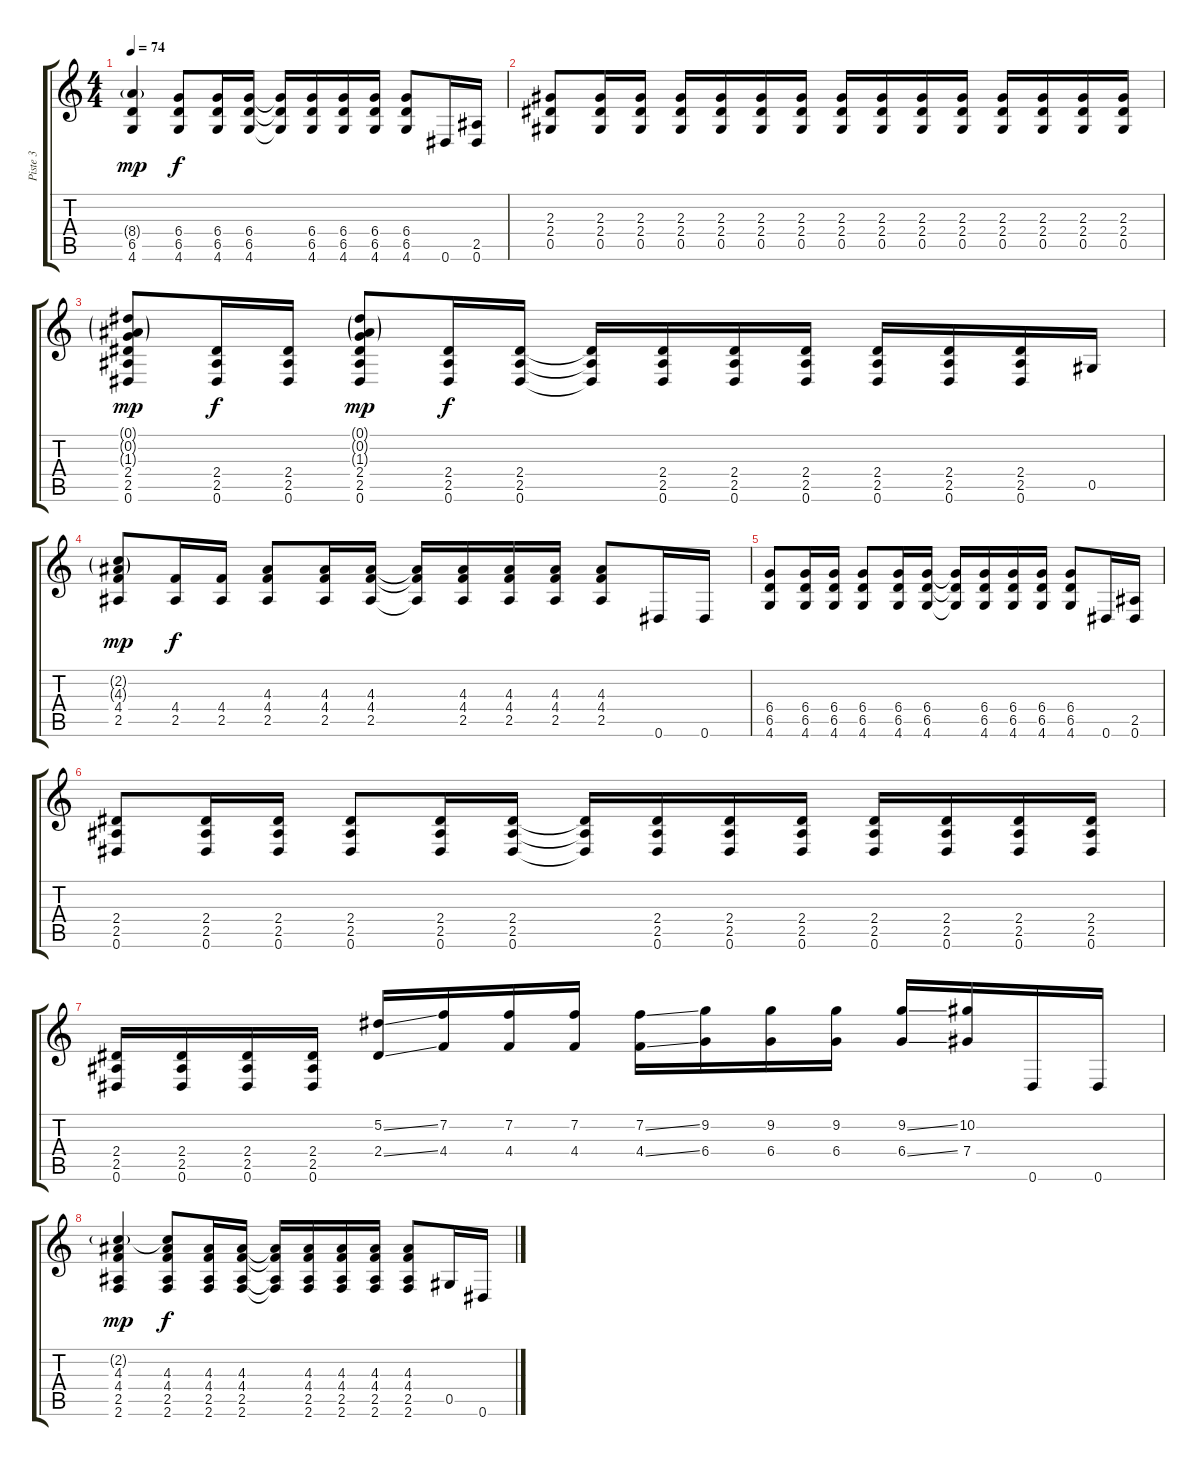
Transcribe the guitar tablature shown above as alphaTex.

\track ("Piste 3" "Piste 3") {instrument distortionguitar}
\staff {score tabs}
\tuning (Eb4 Bb3 Gb3 Db3 Ab2 Eb2) {hide}
\ts (4 4)
\tempo 74
\clef g2
\ks c
(8.4{g} 6.5 4.6).4{dy mp} (6.4 6.5 4.6).8{dy f} (6.4 6.5 4.6).16 (6.4 6.5 4.6).16 (6.4{t} 6.5{t} 4.6{t}).16 (6.4 6.5 4.6).16 (6.4 6.5 4.6).16 (6.4 6.5 4.6).16 (6.4 6.5 4.6).8 0.6.16 (2.5 0.6).16 |
(2.3 2.4 0.5).8 (2.3 2.4 0.5).16 (2.3 2.4 0.5).16 (2.3 2.4 0.5).16 (2.3 2.4 0.5).16 (2.3 2.4 0.5).16 (2.3 2.4 0.5).16 (2.3 2.4 0.5).16 (2.3 2.4 0.5).16 (2.3 2.4 0.5).16 (2.3 2.4 0.5).16 (2.3 2.4 0.5).16 (2.3 2.4 0.5).16 (2.3 2.4 0.5).16 (2.3 2.4 0.5).16 |
(0.1{g} 0.2{g} 1.3{g} 2.4 2.5 0.6).8{dy mp} (2.4 2.5 0.6).16{dy f} (2.4 2.5 0.6).16 (0.1{g} 0.2{g} 1.3{g} 2.4 2.5 0.6).8{dy mp} (2.4 2.5 0.6).16{dy f} (2.4 2.5 0.6).16 (2.4{t} 2.5{t} 0.6{t}).16 (2.4 2.5 0.6).16 (2.4 2.5 0.6).16 (2.4 2.5 0.6).16 (2.4 2.5 0.6).16 (2.4 2.5 0.6).16 (2.4 2.5 0.6).16 0.5.16 |
(2.2{g} 4.3{g} 4.4 2.5).8{dy mp} (4.4 2.5).16{dy f} (4.4 2.5).16 (4.3 4.4 2.5).8 (4.3 4.4 2.5).16 (4.3 4.4 2.5).16 (4.3{t} 4.4{t} 2.5{t}).16 (4.3 4.4 2.5).16 (4.3 4.4 2.5).16 (4.3 4.4 2.5).16 (4.3 4.4 2.5).8 0.6.16 0.6.16 |
(6.4 6.5 4.6).8 (6.4 6.5 4.6).16 (6.4 6.5 4.6).16 (6.4 6.5 4.6).8 (6.4 6.5 4.6).16 (6.4 6.5 4.6).16 (6.4{t} 6.5{t} 4.6{t}).16 (6.4 6.5 4.6).16 (6.4 6.5 4.6).16 (6.4 6.5 4.6).16 (6.4 6.5 4.6).8 0.6.16 (2.5 0.6).16 |
(2.4 2.5 0.6).8 (2.4 2.5 0.6).16 (2.4 2.5 0.6).16 (2.4 2.5 0.6).8 (2.4 2.5 0.6).16 (2.4 2.5 0.6).16 (2.4{t} 2.5{t} 0.6{t}).16 (2.4 2.5 0.6).16 (2.4 2.5 0.6).16 (2.4 2.5 0.6).16 (2.4 2.5 0.6).16 (2.4 2.5 0.6).16 (2.4 2.5 0.6).16 (2.4 2.5 0.6).16 |
(2.4 2.5 0.6).16 (2.4 2.5 0.6).16 (2.4 2.5 0.6).16 (2.4 2.5 0.6).16 (5.2{ss} 2.4{ss}).16 (7.2 4.4).16 (7.2 4.4).16 (7.2 4.4).16 (7.2{ss} 4.4{ss}).16 (9.2 6.4).16 (9.2 6.4).16 (9.2 6.4).16 (9.2{ss} 6.4{ss}).16 (10.2 7.4).16 0.6.16 0.6.16 |
(2.2{g} 4.3 4.4 2.5 2.6).4{dy mp} (2.2{t} 4.3 4.4 2.5 2.6).8{dy f} (4.3 4.4 2.5 2.6).16 (4.3 4.4 2.5 2.6).16 (4.3{t} 4.4{t} 2.5{t} 2.6{t}).16 (4.3 4.4 2.5 2.6).16 (4.3 4.4 2.5 2.6).16 (4.3 4.4 2.5 2.6).16 (4.3 4.4 2.5 2.6).8 0.5.16 0.6.16
